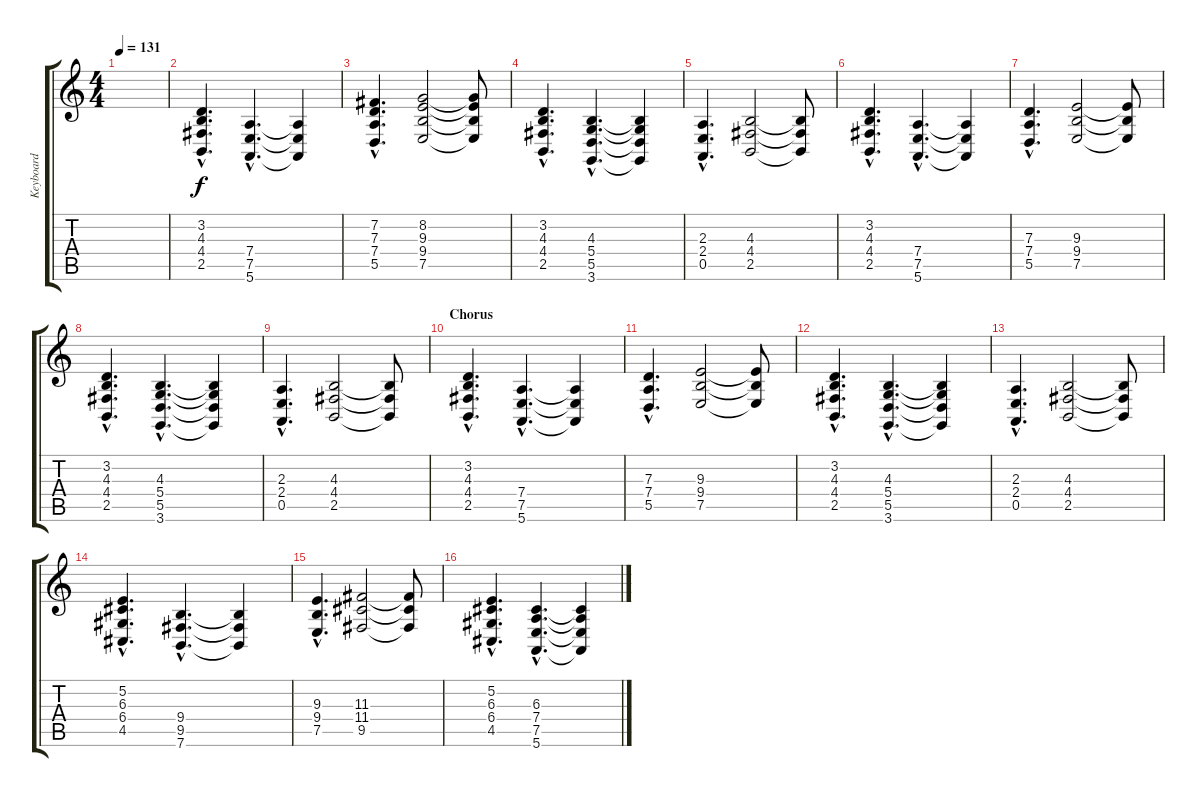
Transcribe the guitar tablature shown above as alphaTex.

\track ("Keyboard" "Keyboard") {instrument lead2sawtooth}
\staff {score tabs}
\tuning (E4 B3 G3 D3 A2 E2) {hide}
\ts (4 4)
\tempo 131
\clef g2
\ks c
|
(3.2{hac} 4.3{hac} 4.4{hac} 2.5{hac}).4{d} (7.4{hac} 7.5{hac} 5.6{hac}).4{d} (7.4{t} 7.5{t} 5.6{t}).4 |
(7.2{hac} 7.3{hac} 7.4{hac} 5.5{hac}).4{d} (8.2 9.3 9.4 7.5).2 (8.2{t} 9.3{t} 9.4{t} 7.5{t}).8 |
(3.2{hac} 4.3{hac} 4.4{hac} 2.5{hac}).4{d} (4.3{hac} 5.4{hac} 5.5{hac} 3.6{hac}).4{d} (4.3{t} 5.4{t} 5.5{t} 3.6{t}).4 |
(2.3{hac} 2.4{hac} 0.5{hac}).4{d} (4.3 4.4 2.5).2 (4.3{t} 4.4{t} 2.5{t}).8 |
(3.2{hac} 4.3{hac} 4.4{hac} 2.5{hac}).4{d} (7.4{hac} 7.5{hac} 5.6{hac}).4{d} (7.4{t} 7.5{t} 5.6{t}).4 |
(7.3{hac} 7.4{hac} 5.5{hac}).4{d} (9.3 9.4 7.5).2 (9.3{t} 9.4{t} 7.5{t}).8 |
(3.2{hac} 4.3{hac} 4.4{hac} 2.5{hac}).4{d} (4.3{hac} 5.4{hac} 5.5{hac} 3.6{hac}).4{d} (4.3{t} 5.4{t} 5.5{t} 3.6{t}).4 |
(2.3{hac} 2.4{hac} 0.5{hac}).4{d} (4.3 4.4 2.5).2 (4.3{t} 4.4{t} 2.5{t}).8 |
\section ("" "Chorus")
(3.2{hac} 4.3{hac} 4.4{hac} 2.5{hac}).4{d} (7.4{hac} 7.5{hac} 5.6{hac}).4{d} (7.4{t} 7.5{t} 5.6{t}).4 |
(7.3{hac} 7.4{hac} 5.5{hac}).4{d} (9.3 9.4 7.5).2 (9.3{t} 9.4{t} 7.5{t}).8 |
(3.2{hac} 4.3{hac} 4.4{hac} 2.5{hac}).4{d} (4.3{hac} 5.4{hac} 5.5{hac} 3.6{hac}).4{d} (4.3{t} 5.4{t} 5.5{t} 3.6{t}).4 |
(2.3{hac} 2.4{hac} 0.5{hac}).4{d} (4.3 4.4 2.5).2 (4.3{t} 4.4{t} 2.5{t}).8 |
(5.2{hac} 6.3{hac} 6.4{hac} 4.5{hac}).4{d} (9.4{hac} 9.5{hac} 7.6{hac}).4{d} (9.4{t} 9.5{t} 7.6{t}).4 |
(9.3{hac} 9.4{hac} 7.5{hac}).4{d} (11.3 11.4 9.5).2 (11.3{t} 11.4{t} 9.5{t}).8 |
(5.2{hac} 6.3{hac} 6.4{hac} 4.5{hac}).4{d} (6.3{hac} 7.4{hac} 7.5{hac} 5.6{hac}).4{d} (6.3{t} 7.4{t} 7.5{t} 5.6{t}).4
